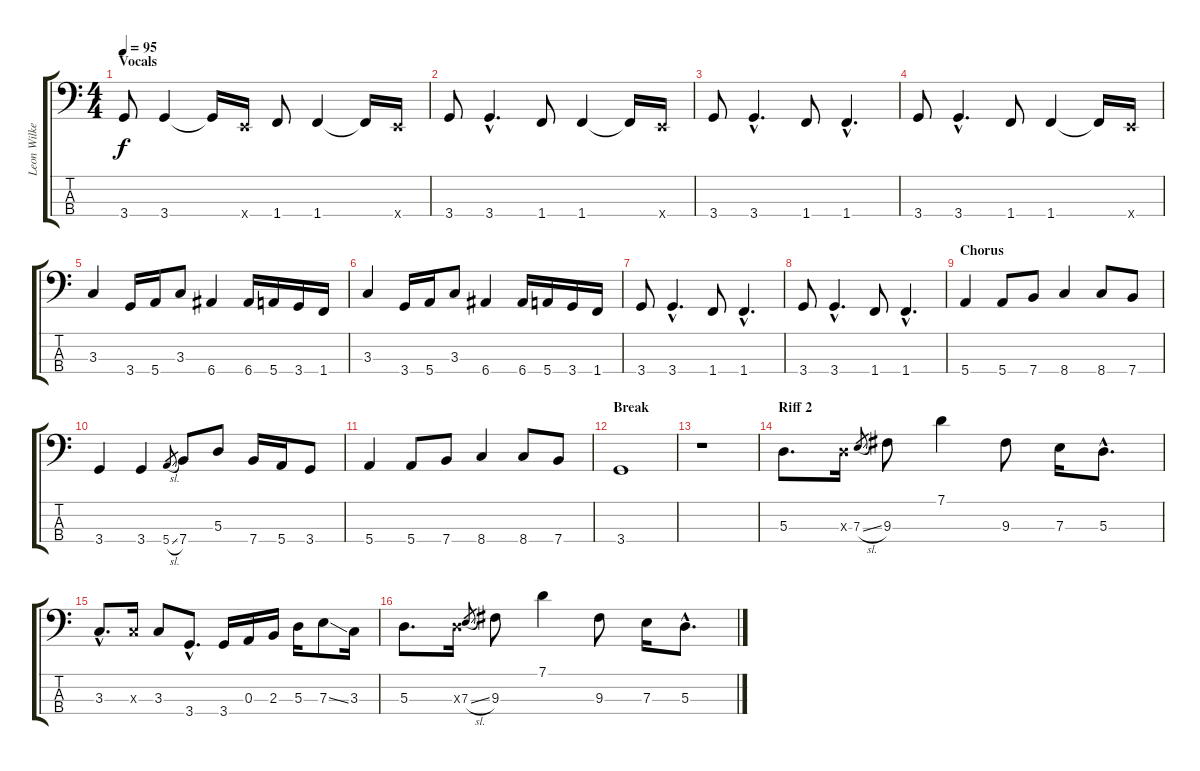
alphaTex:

\track ("Leon Wilkeson  " "Leon Wilke") {instrument acousticguitarsteel}
\staff {score tabs}
\tuning (G2 D2 A1 E1) {hide}
\ts (4 4)
\section ("" "Vocals")
\tempo 95
\clef f4
\ks c
3.4.8{dy f} 3.4.4 3.4{t}.16 0.4{x}.16 1.4.8 1.4.4 1.4{t}.16 0.4{x}.16 |
3.4.8 3.4{hac}.4{d} 1.4.8 1.4.4 1.4{t}.16 0.4{x}.16 |
3.4.8 3.4{hac}.4{d} 1.4.8 1.4{hac}.4{d} |
3.4.8 3.4{hac}.4{d} 1.4.8 1.4.4 1.4{t}.16 0.4{x}.16 |
3.3.4 3.4.16 5.4.16 3.3.8 6.4.4 6.4.16 5.4.16 3.4.16 1.4.16 |
3.3.4 3.4.16 5.4.16 3.3.8 6.4.4 6.4.16 5.4.16 3.4.16 1.4.16 |
3.4.8 3.4{hac}.4{d} 1.4.8 1.4{hac}.4{d} |
3.4.8 3.4{hac}.4{d} 1.4.8 1.4{hac}.4{d} |
\section ("" "Chorus")
5.4.4 5.4.8 7.4.8 8.4.4 8.4.8 7.4.8 |
3.4.4 3.4.4 5.4{sl}.8{gr} 7.4.8 5.3.8 7.4.16 5.4.16 3.4.8 |
5.4.4 5.4.8 7.4.8 8.4.4 8.4.8 7.4.8 |
\section ("" "Break")
3.4.1 |
r.1 |
\section ("" "Riff 2")
5.3.8{d} 5.3{x}.16 7.3{sl}.8{gr} 9.3.8 7.1.4 9.3.8 7.3.16 5.3{hac}.8{d} |
3.3{hac}.8{d} 3.3{x}.16 3.3.8 3.4{hac}.8{d} 3.4.16 0.3.16 2.3.16 5.3.16 7.3{ss}.8 3.3.16 |
5.3.8{d} 5.3{x}.16 7.3{sl}.8{gr} 9.3.8 7.1.4 9.3.8 7.3.16 5.3{hac}.8{d}
